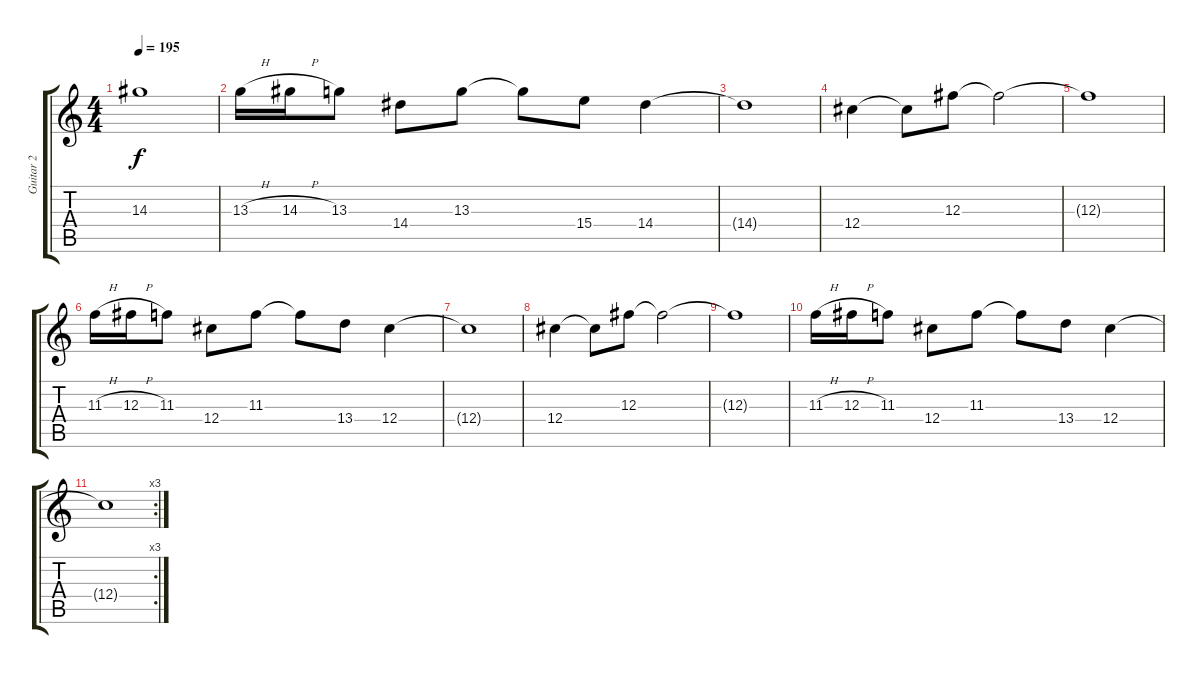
\track ("Guitar 2" "Guitar 2") {instrument distortionguitar}
\staff {score tabs}
\tuning (Eb4 Bb3 Gb3 Db3 Ab2 Eb2) {hide}
\ts (4 4)
\tempo 195
\clef g2
\ks c
14.3{t}.1{dy f} |
13.3{h}.16 14.3{h}.16 13.3.8 14.4.8 13.3.8 13.3{t}.8 15.4.8 14.4.4 |
14.4{t}.1 |
12.4.4 12.4{t}.8 12.3.8 12.3{t}.2 |
12.3{t}.1 |
11.3{h}.16 12.3{h}.16 11.3.8 12.4.8 11.3.8 11.3{t}.8 13.4.8 12.4.4 |
12.4{t}.1 |
12.4.4 12.4{t}.8 12.3.8 12.3{t}.2 |
12.3{t}.1 |
11.3{h}.16 12.3{h}.16 11.3.8 12.4.8 11.3.8 11.3{t}.8 13.4.8 12.4.4 |
\rc 3
12.4{t}.1
